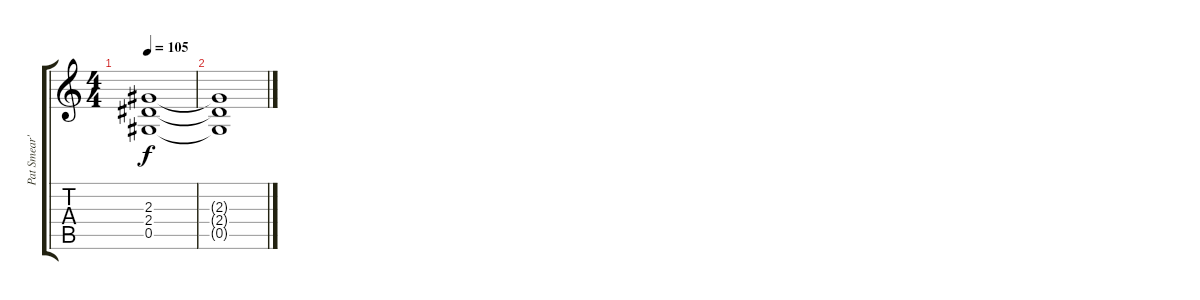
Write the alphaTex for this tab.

\track ("Pat Smear's guitar" "Pat Smear'") {instrument distortionguitar}
\staff {score tabs}
\tuning (Eb4 Bb3 Gb3 Db3 Ab2 Eb2) {hide}
\ts (4 4)
\tempo 105
\clef g2
\ks c
(2.3{t} 2.4{t} 0.5{t}).1{dy f} |
(2.3{t} 2.4{t} 0.5{t}).1
